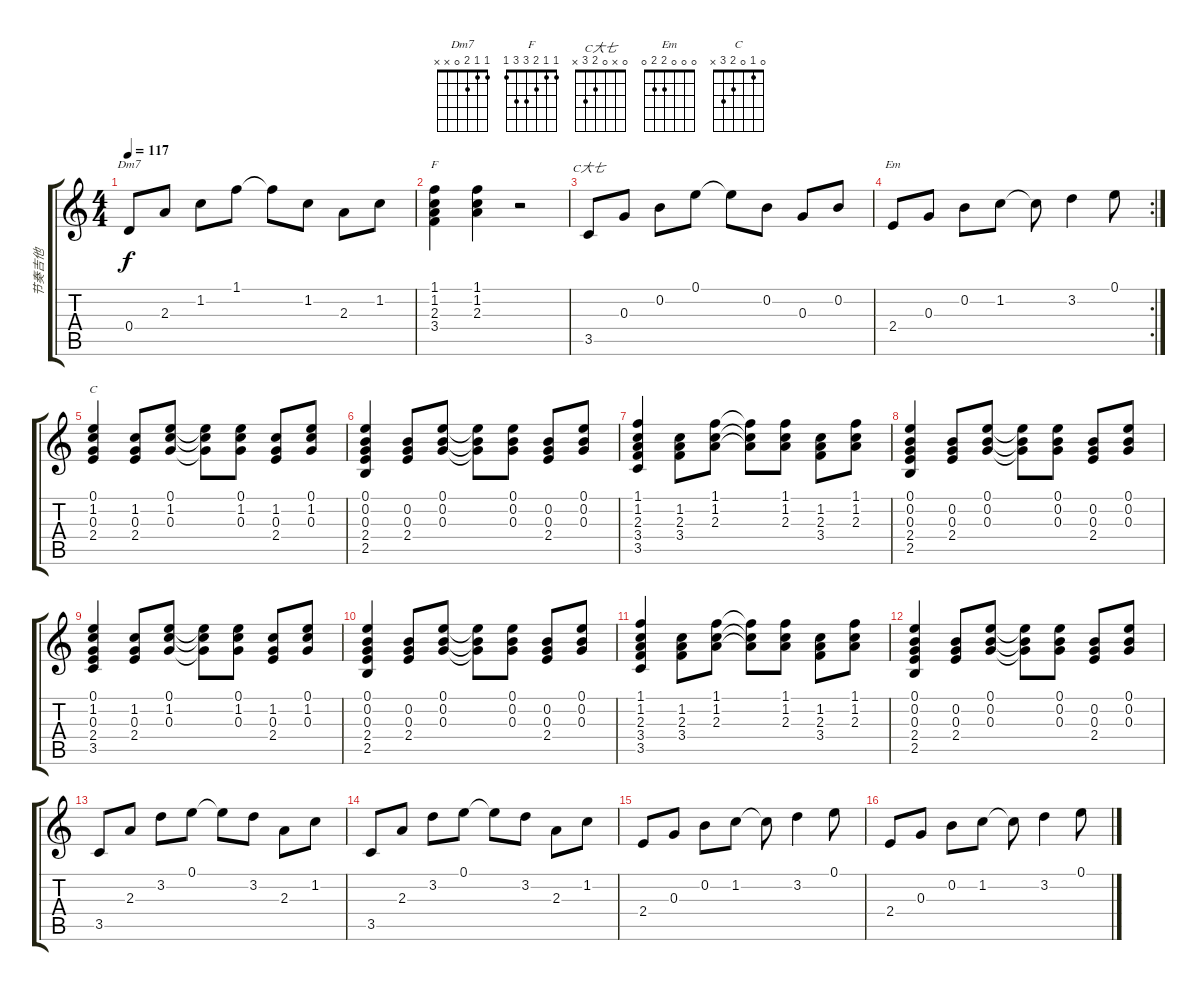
\track ("节奏吉他" "节奏吉他") {instrument acousticguitarsteel}
\staff {score tabs}
\tuning (E4 B3 G3 D3 A2 E2) {hide}
\chord ("Dm7" 1 1 2 0 x x)
\chord ("F" 1 1 2 3 3 1)
\chord ("C大七" 0 x 0 2 3 x)
\chord ("Em" 0 0 0 2 2 0)
\chord ("C" 0 1 0 2 3 x)
\ts (4 4)
\tempo 117
\clef g2
\ks c
0.4.8{ch "Dm7" dy f} 2.3.8 1.2.8 1.1.8 1.1{t}.8 1.2.8 2.3.8 1.2.8 |
(1.1 1.2 2.3 3.4).4{ch "F"} (1.1 1.2 2.3).4 r.2 |
3.5.8{ch "C大七"} 0.3.8 0.2.8 0.1.8 0.1{t}.8 0.2.8 0.3.8 0.2.8 |
\rc 2
2.4.8{ch "Em"} 0.3.8 0.2.8 1.2.8 1.2{t}.8 3.2.4 0.1.8 |
(0.1 1.2 0.3 2.4).4{ch "C"} (1.2 0.3 2.4).8 (0.1 1.2 0.3).8 (0.1{t} 1.2{t} 0.3{t}).8 (0.1 1.2 0.3).8 (1.2 0.3 2.4).8 (0.1 1.2 0.3).8 |
(0.1 0.2 0.3 2.4 2.5).4 (0.2 0.3 2.4).8 (0.1 0.2 0.3).8 (0.1{t} 0.2{t} 0.3{t}).8 (0.1 0.2 0.3).8 (0.2 0.3 2.4).8 (0.1 0.2 0.3).8 |
(1.1 1.2 2.3 3.4 3.5).4 (1.2 2.3 3.4).8 (1.1 1.2 2.3).8 (1.1{t} 1.2{t} 2.3{t}).8 (1.1 1.2 2.3).8 (1.2 2.3 3.4).8 (1.1 1.2 2.3).8 |
(0.1 0.2 0.3 2.4 2.5).4 (0.2 0.3 2.4).8 (0.1 0.2 0.3).8 (0.1{t} 0.2{t} 0.3{t}).8 (0.1 0.2 0.3).8 (0.2 0.3 2.4).8 (0.1 0.2 0.3).8 |
(0.1 1.2 0.3 2.4 3.5).4 (1.2 0.3 2.4).8 (0.1 1.2 0.3).8 (0.1{t} 1.2{t} 0.3{t}).8 (0.1 1.2 0.3).8 (1.2 0.3 2.4).8 (0.1 1.2 0.3).8 |
(0.1 0.2 0.3 2.4 2.5).4 (0.2 0.3 2.4).8 (0.1 0.2 0.3).8 (0.1{t} 0.2{t} 0.3{t}).8 (0.1 0.2 0.3).8 (0.2 0.3 2.4).8 (0.1 0.2 0.3).8 |
(1.1 1.2 2.3 3.4 3.5).4 (1.2 2.3 3.4).8 (1.1 1.2 2.3).8 (1.1{t} 1.2{t} 2.3{t}).8 (1.1 1.2 2.3).8 (1.2 2.3 3.4).8 (1.1 1.2 2.3).8 |
(0.1 0.2 0.3 2.4 2.5).4 (0.2 0.3 2.4).8 (0.1 0.2 0.3).8 (0.1{t} 0.2{t} 0.3{t}).8 (0.1 0.2 0.3).8 (0.2 0.3 2.4).8 (0.1 0.2 0.3).8 |
3.5.8 2.3.8 3.2.8 0.1.8 0.1{t}.8 3.2.8 2.3.8 1.2.8 |
3.5.8 2.3.8 3.2.8 0.1.8 0.1{t}.8 3.2.8 2.3.8 1.2.8 |
2.4.8 0.3.8 0.2.8 1.2.8 1.2{t}.8 3.2.4 0.1.8 |
2.4.8 0.3.8 0.2.8 1.2.8 1.2{t}.8 3.2.4 0.1.8
